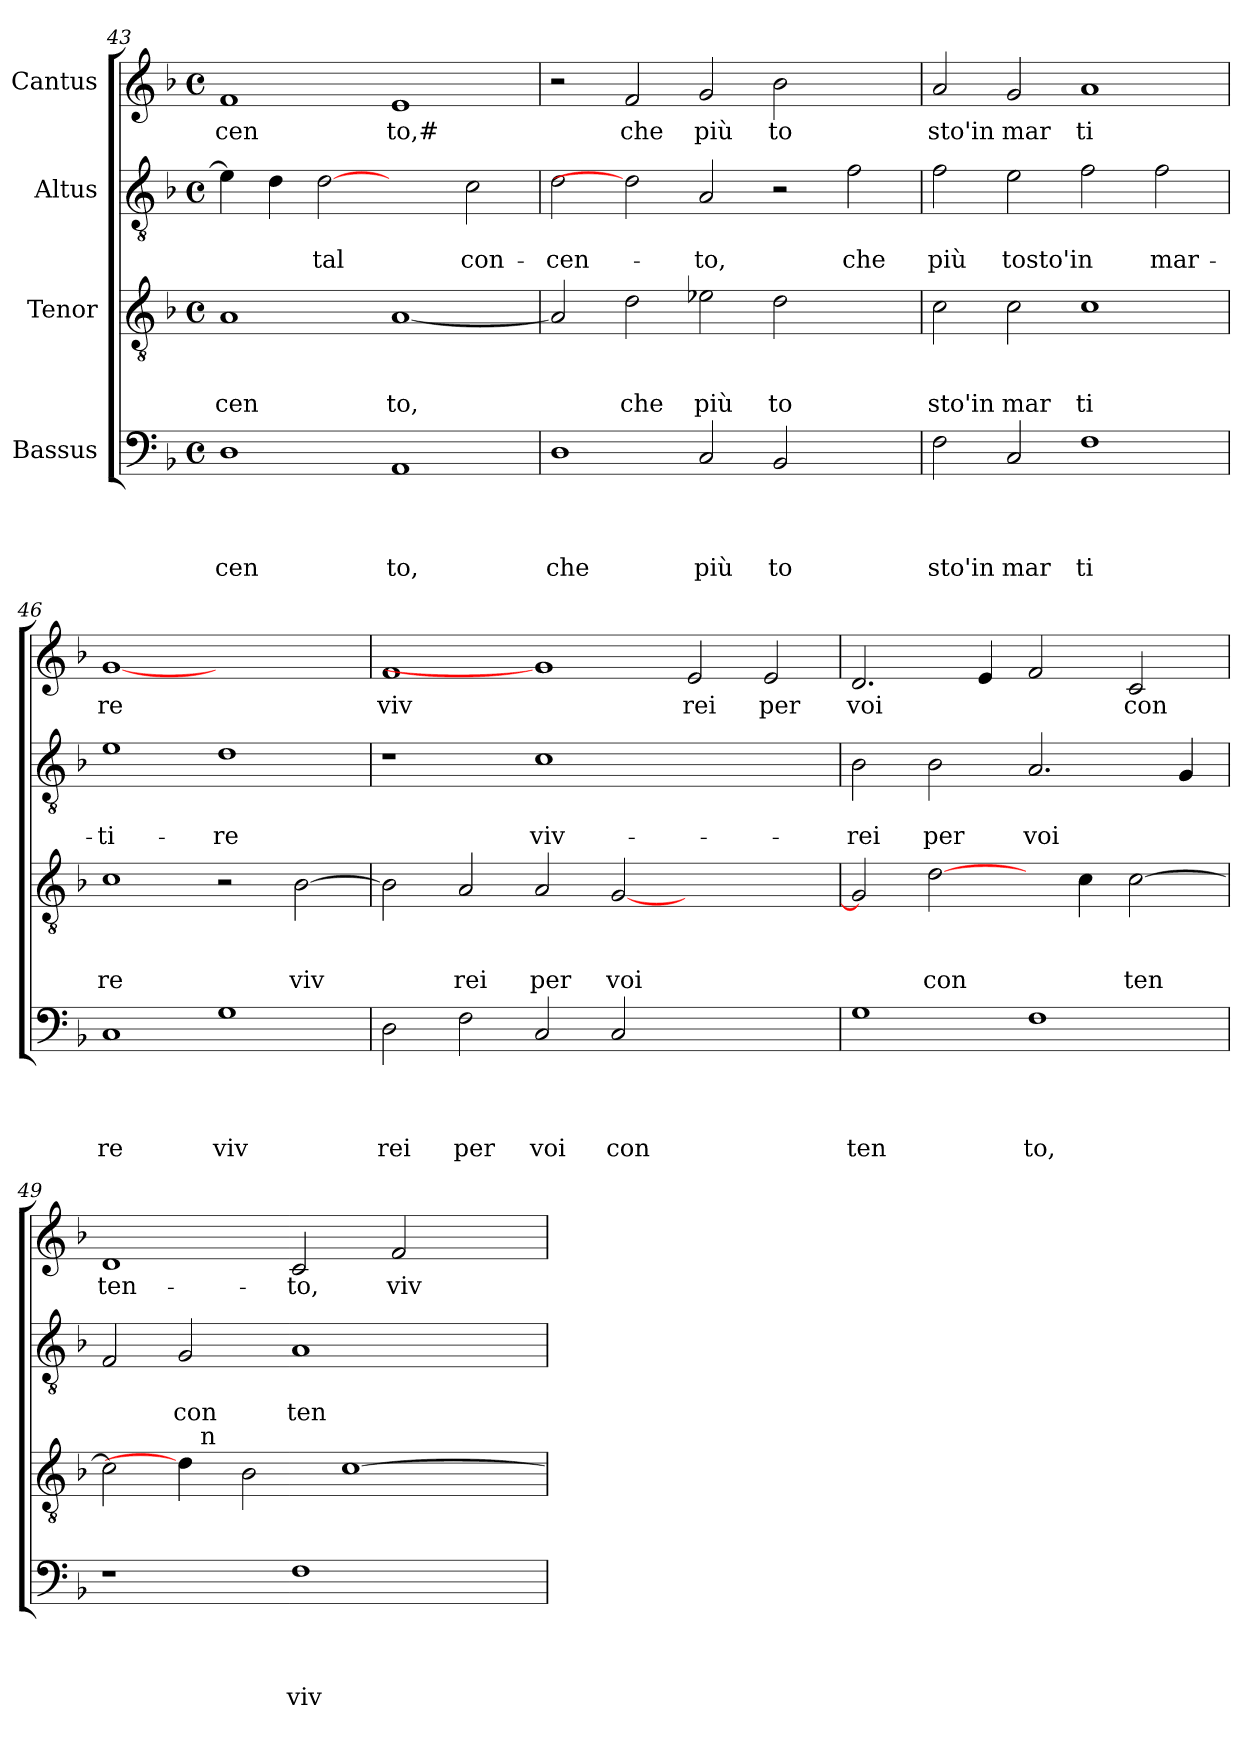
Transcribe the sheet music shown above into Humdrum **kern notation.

**kern	**text	**text	**text	**text	**kern	**text	**text	**text	**kern	**text	**text	**kern	**text
*part4	*part4	*part4	*part4	*part4	*part3	*part3	*part3	*part3	*part2	*part2	*part2	*part1	*part1
*staff4	*staff4	*staff4	*staff4	*staff4	*staff3	*staff3	*staff3	*staff3	*staff2	*staff2	*staff2	*staff1	*staff1
*I"Bassus	*	*	*	*	*I"Tenor	*	*	*	*I"Altus	*	*	*I"Cantus	*
!!LO:LB:g=z
*clefF4	*	*	*	*	*clefGv2	*	*	*	*clefGv2	*	*	*clefG2	*
*k[b-]	*	*	*	*	*k[b-]	*	*	*	*k[b-]	*	*	*k[b-]	*
*F:	*	*	*	*	*F:	*	*	*	*F:	*	*	*F:	*
*M4/4	*	*	*	*	*M4/4	*	*	*	*M4/4	*	*	*M4/4	*
*met(c)	*	*	*	*	*met(c)	*	*	*	*met(c)	*	*	*met(c)	*
=43	=43	=43	=43	=43	=43	=43	=43	=43	=43	=43	=43	=43	=43
!	!	!	!	!LO:LY:b	!	!	!	!LO:LY:b	!	!	!	!	!LO:LY:b
1D	.	.	.	-cen	1A	.	.	cen	4e\]	.	.	1f	cen
.	.	.	.	.	.	.	.	.	4d\	.	.	.	.
!	!	!	!	!	!	!	!	!	!	!	!LO:LY:b	!	!
.	.	.	.	.	.	.	.	.	[2d	.	tal	.	.
!	!	!	!	!LO:LY:b	!	!	!	!LO:LY:b	!	!	!	!	!LO:LY:b
1AA	.	.	.	to,	[<1A	.	.	to,	2ryy	.	.	1e	to,#
!	!	!	!	!	!	!	!	!	!	!	!LO:LY:b	!	!
.	.	.	.	.	.	.	.	.	2c\	.	con-	.	.
=44	=44	=44	=44	=44	=44	=44	=44	=44	=44	=44	=44	=44	=44
!	!	!	!	!LO:LY:b	!	!	!	!	!	!	!LO:LY:b	!	!
1D	.	.	.	che	2A/]	.	.	.	2d\	.	-cen-	2r	.
!	!	!	!	!	!	!	!	!LO:LY:b	!	!	!	!	!LO:LY:b
.	.	.	.	.	2d\	.	.	che	2d]	.	.	2f/	che
!	!	!	!	!LO:LY:b	!	!	!	!LO:LY:b	!	!	!LO:LY:b	!	!LO:LY:b
2C/	.	.	.	più	2e-X\	.	.	più	2A/	.	-to,	2g/	più
!	!	!	!	!LO:LY:b	!	!	!	!LO:LY:b	!	!	!	!	!LO:LY:b
2BB-/	.	.	.	to	2d\	.	.	to	2r	.	.	2b-\	to
!	!	!	!	!	!	!	!	!	!	!	!LO:LY:b	!	!
2ryy	.	.	.	.	2ryy	.	.	.	2f\	.	che	2ryy	.
=45	=45	=45	=45	=45	=45	=45	=45	=45	=45	=45	=45	=45	=45
!	!	!	!	!LO:LY:b	!	!	!	!LO:LY:b	!	!	!LO:LY:b	!	!LO:LY:b
2F\	.	.	.	sto'in	2c\	.	.	sto'in	2f\	.	più	2a/	sto'in
!	!	!	!	!LO:LY:b	!	!	!	!LO:LY:b	!	!	!LO:LY:b	!	!LO:LY:b
2C/	.	.	.	mar	2c\	.	.	mar	2e\	.	tosto'in	2g/	mar
!	!	!	!	!LO:LY:b	!	!	!	!LO:LY:b	!	!	!	!	!LO:LY:b
1F	.	.	.	ti	1c	.	.	ti	2f\	.	.	1a	ti
!	!	!	!	!	!	!	!	!	!	!	!LO:LY:b	!	!
.	.	.	.	.	.	.	.	.	2f\	.	mar-	.	.
=46	=46	=46	=46	=46	=46	=46	=46	=46	=46	=46	=46	=46	=46
!	!	!	!	!LO:LY:b	!	!	!	!LO:LY:b	!	!	!LO:LY:b	!	!LO:LY:b
1C	.	.	.	re	1c	.	.	re	1e	.	-ti-	[1g	re
!	!	!	!	!LO:LY:b	!	!	!	!	!	!	!LO:LY:b	!	!
1G	.	.	.	viv	2r	.	.	.	1d	.	-re	1ryy	.
!	!	!	!	!	!	!	!	!LO:LY:b	!	!	!	!	!
.	.	.	.	.	[>2B-\	.	.	viv	.	.	.	.	.
=47	=47	=47	=47	=47	=47	=47	=47	=47	=47	=47	=47	=47	=47
!	!	!	!	!LO:LY:b	!	!	!	!	!	!	!	!	!LO:LY:b
2D\	.	.	.	rei	2B-\]	.	.	.	1r	.	.	1f	viv
!	!	!	!	!LO:LY:b	!	!	!	!LO:LY:b	!	!	!	!	!
2F\	.	.	.	per	2A/	.	.	rei	.	.	.	.	.
!	!	!	!	!LO:LY:b	!	!	!	!LO:LY:b	!	!	!LO:LY:b	!	!
2C/	.	.	.	voi	2A/	.	.	per	1c	.	viv-	1g]	.
!	!	!	!	!LO:LY:b	!	!	!	!LO:LY:b	!	!	!	!	!
2C/	.	.	.	con	[<2G/	.	.	voi	.	.	.	.	.
!	!	!	!	!	!	!	!	!	!	!	!	!	!LO:LY:b
1ryy	.	.	.	.	1ryy	.	.	.	1ryy	.	.	2e/	rei
!	!	!	!	!	!	!	!	!	!	!	!	!	!LO:LY:b
.	.	.	.	.	.	.	.	.	.	.	.	2e/	per
=48	=48	=48	=48	=48	=48	=48	=48	=48	=48	=48	=48	=48	=48
!	!	!	!	!LO:LY:b	!	!	!	!	!	!	!LO:LY:b	!	!LO:LY:b
1G	.	.	.	ten	2G/]	.	.	.	2B-\	.	-rei	2.d/	voi
!	!	!	!	!	!	!	!	!LO:LY:b	!	!	!LO:LY:b	!	!
.	.	.	.	.	[2d\	.	.	con	2B-\	.	per	.	.
.	.	.	.	.	.	.	.	.	.	.	.	4e/	.
!	!	!	!	!LO:LY:b	!	!	!	!	!	!	!LO:LY:b	!	!
1F	.	.	.	to,	4ryy	.	.	.	2.A/	.	voi	2f/	.
.	.	.	.	.	4c\	.	.	.	.	.	.	.	.
!	!	!	!	!	!	!	!	!LO:LY:b	!	!	!	!	!LO:LY:b
.	.	.	.	.	[<2c\	.	.	ten	.	.	.	2c/	con
.	.	.	.	.	.	.	.	.	4G/	.	.	.	.
!!LO:LB:g=z
=49	=49	=49	=49	=49	=49	=49	=49	=49	=49	=49	=49	=49	=49
!	!	!	!	!	!	!	!	!	!	!	!	!	!LO:LY:b
*	*	*	*	*	*^	*	*	*	*	*	*	*	*
1r	.	.	.	.	2c\]	2ryy	.	.	.	2F/	.	.	1d	ten-
!	!	!	!	!	!	!	!	!	!	!	!	!LO:LY:b	!	!
.	.	.	.	.	4d\]	16ryy	.	.	.	2G/	.	con	.	.
!	!	!	!	!	!	!LO:TX:a:t=n	!	!	!	!	!	!	!	!
.	.	.	.	.	.	1ryy	.	.	.	.	.	.	.	.
.	.	.	.	.	2B-\	.	.	.	.	.	.	.	.	.
!	!	!	!	!LO:LY:b	!	!	!	!	!	!	!	!LO:LY:b	!	!LO:LY:b
1F	.	.	.	viv-	.	.	.	.	.	1A	.	ten	2c/	-to,
.	.	.	.	.	[>1c	.	.	.	.	.	.	.	.	.
!	!	!	!	!	!	!	!	!	!	!	!	!	!	!LO:LY:b
.	.	.	.	.	.	.	.	.	.	.	.	.	2f/	viv-
.	.	.	.	.	.	2ryy	.	.	.	.	.	.	.	.
4ryy	.	.	.	.	.	.	.	.	.	4ryy	.	.	4ryy	.
.	.	.	.	.	.	8.ryy	.	.	.	.	.	.	.	.
*	*	*	*	*	*v	*v	*	*	*	*	*	*	*	*
=	=	=	=	=	=	=	=	=	=	=	=	=	=
*-	*-	*-	*-	*-	*-	*-	*-	*-	*-	*-	*-	*-	*-
